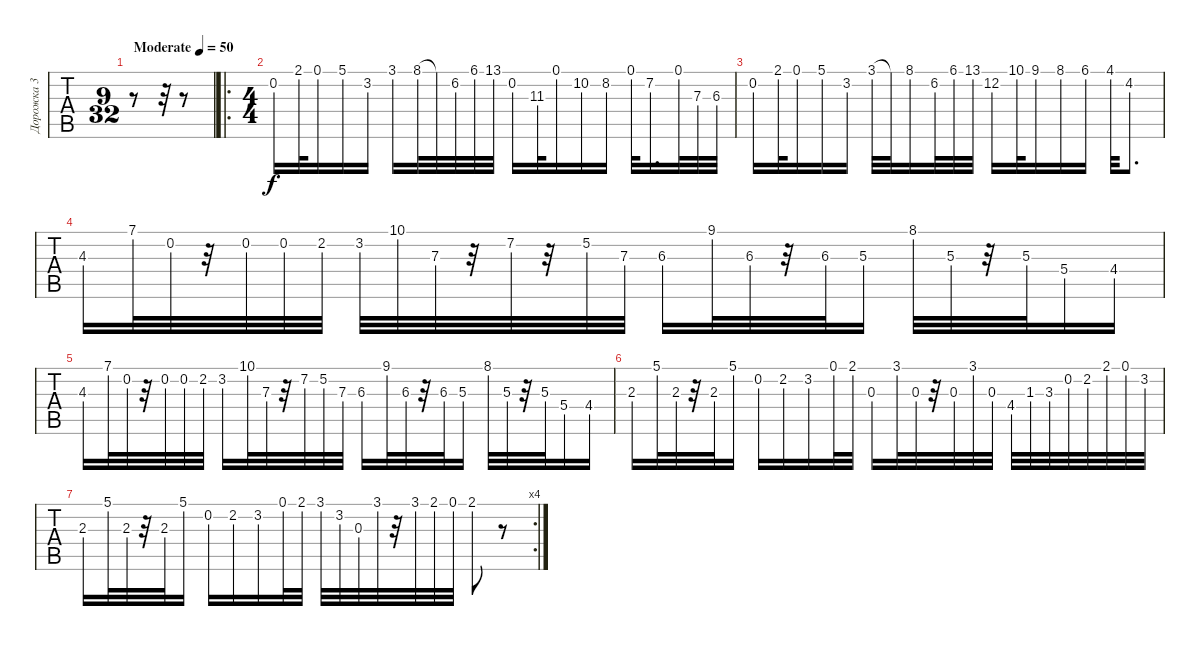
\track ("Дорожка 3" "Дорожка 3") {instrument synthbass2}
\staff {tabs}
\tuning (E3 B2 G2 D2 A1 E1) {hide}
\ts (9 32)
\tempo (50 "Moderate")
\clef f4
\ks c
r.8{dy f instrument synthbass2} r.32 r.8 |
\ro
\ts (4 4)
0.2.16 2.1.32 0.1.16 5.1.16 3.2.16 3.1.16 8.1.32 8.1{t}.32 6.2.32 6.1.32 13.1.32 0.2.16 11.3.32 0.1.16 10.2.16 8.2.16 0.1.32 7.2.16{d} 0.1.32 7.3.32 6.3.32 |
0.2.16 2.1.32 0.1.16 5.1.16 3.2.16 3.1.32 3.1{t}.32 8.1.16 6.2.32 6.1.32 13.1.32 12.2.16 10.1.32 9.1.16 8.1.16 6.1.16 4.1.32 4.2.8{d} |
4.3.16 7.1.32 0.2.32 r.32 0.2.32 0.2.32 2.2.32 3.2.32 10.1.32 7.3.32 r.32 7.2.32 r.32 5.2.32 7.3.32 6.3.16 9.1.32 6.3.32 r.32 6.3.32 5.3.16 8.1.32 5.3.32 r.32 5.3.32 5.4.16 4.4.16 |
4.3.16 7.1.32 0.2.32 r.32 0.2.32 0.2.32 2.2.32 3.2.16 10.1.32 7.3.32 r.32 7.2.32 5.2.32 7.3.32 6.3.16 9.1.32 6.3.32 r.32 6.3.32 5.3.16 8.1.32 5.3.32 r.32 5.3.32 5.4.16 4.4.16 |
2.3.16 5.1.32 2.3.32 r.32 2.3.32 5.1.16 0.2.16 2.2.16 3.2.16 0.1.32 2.1.32 0.3.16 3.1.32 0.3.32 r.32 0.3.32 3.1.32 0.3.32 4.4.32 1.3.32 3.3.32 0.2.32 2.2.32 2.1.32 0.1.32 3.2.32 |
\rc 4
2.3.16 5.1.32 2.3.32 r.32 2.3.32 5.1.16 0.2.16 2.2.16 3.2.16 0.1.32 2.1.32 3.1.32 3.2.32 0.3.32 3.1.32 r.32 3.1.32 2.1.32 0.1.32 2.1.8 r.8
